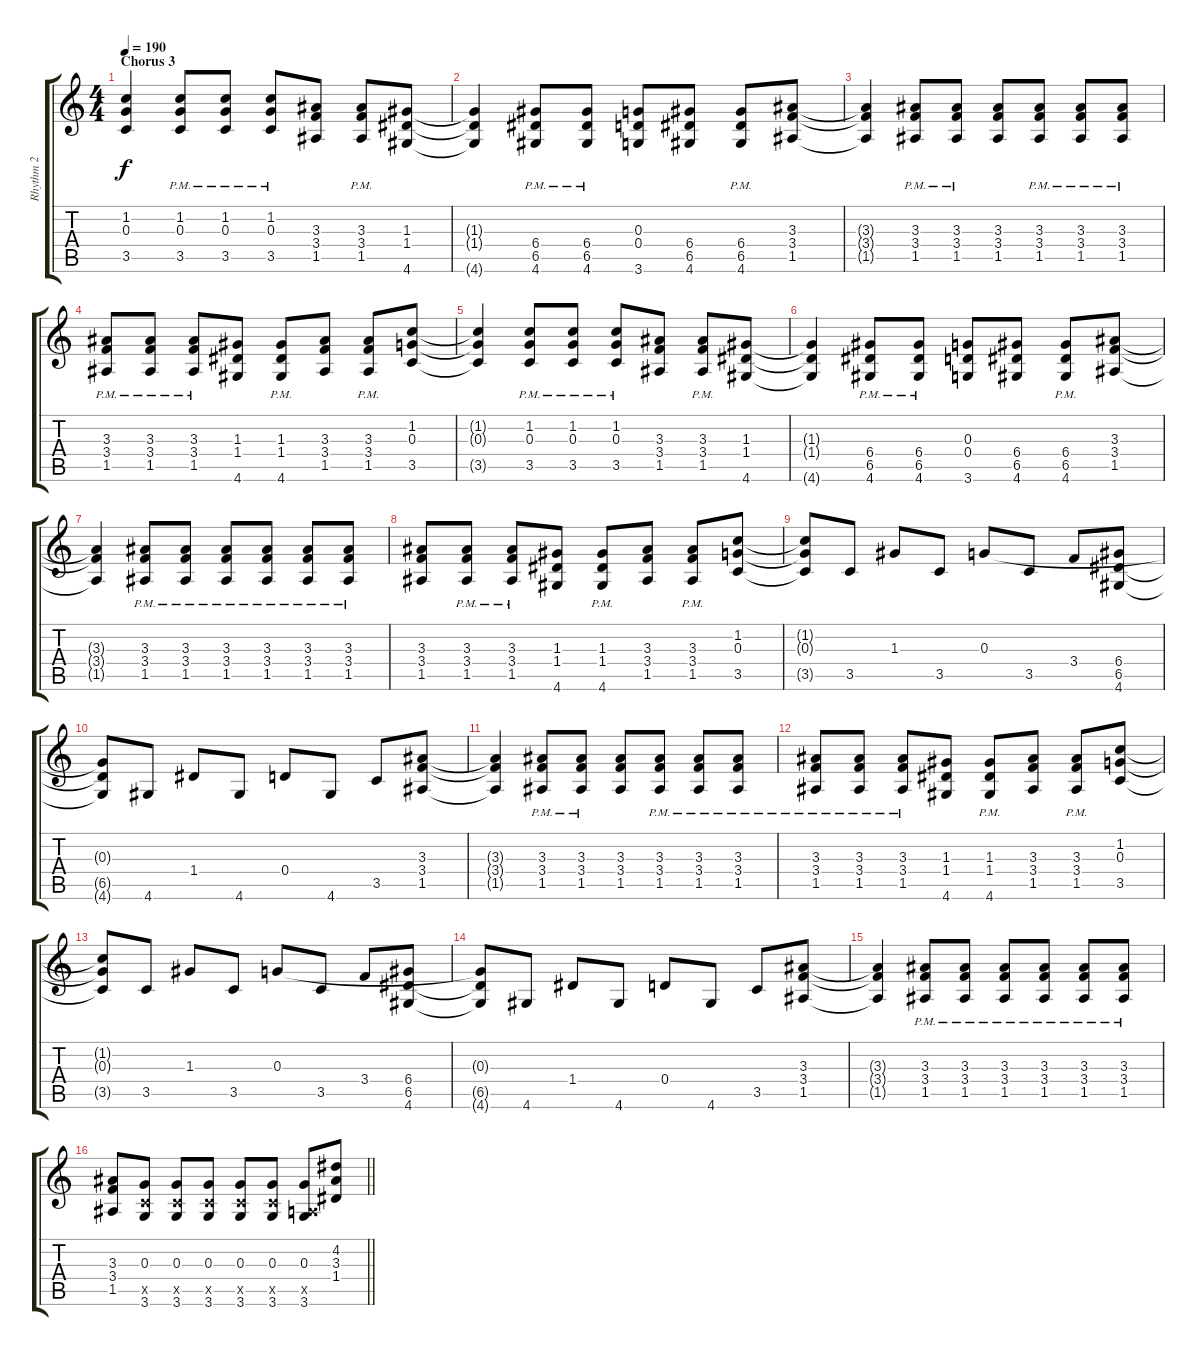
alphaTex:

\track ("Rhythm 2" "Rhythm 2") {instrument overdrivenguitar}
\staff {score tabs}
\tuning (E4 B3 G3 D3 A2 E2) {hide}
\ts (4 4)
\section ("" "Chorus 3")
\tempo 190
\clef g2
\ks c
(1.2{t} 0.3{t} 3.5{t}).4{dy f} (1.2{pm} 0.3{pm} 3.5{pm}).8 (1.2{pm} 0.3{pm} 3.5{pm}).8 (1.2{pm} 0.3{pm} 3.5{pm}).8 (3.3 3.4 1.5).8 (3.3{pm} 3.4{pm} 1.5{pm}).8 (1.3 1.4 4.6).8 |
(1.3{t} 1.4{t} 4.6{t}).4 (6.4{pm} 6.5{pm} 4.6{pm}).8 (6.4{pm} 6.5{pm} 4.6{pm}).8 (0.3 0.4 3.6).8 (6.4 6.5 4.6).8 (6.4{pm} 6.5{pm} 4.6{pm}).8 (3.3 3.4 1.5).8 |
(3.3{t} 3.4{t} 1.5{t}).4 (3.3{pm} 3.4{pm} 1.5{pm}).8 (3.3{pm} 3.4{pm} 1.5{pm}).8 (3.3 3.4 1.5).8 (3.3{pm} 3.4{pm} 1.5{pm}).8 (3.3{pm} 3.4{pm} 1.5{pm}).8 (3.3{pm} 3.4{pm} 1.5{pm}).8 |
(3.3{pm} 3.4{pm} 1.5{pm}).8 (3.3{pm} 3.4{pm} 1.5{pm}).8 (3.3{pm} 3.4{pm} 1.5{pm}).8 (1.3 1.4 4.6).8 (1.3{pm} 1.4{pm} 4.6{pm}).8 (3.3 3.4 1.5).8 (3.3{pm} 3.4{pm} 1.5{pm}).8 (1.2 0.3 3.5).8 |
(1.2{t} 0.3{t} 3.5{t}).4 (1.2{pm} 0.3{pm} 3.5{pm}).8 (1.2{pm} 0.3{pm} 3.5{pm}).8 (1.2{pm} 0.3{pm} 3.5{pm}).8 (3.3 3.4 1.5).8 (3.3{pm} 3.4{pm} 1.5{pm}).8 (1.3 1.4 4.6).8 |
(1.3{t} 1.4{t} 4.6{t}).4 (6.4{pm} 6.5{pm} 4.6{pm}).8 (6.4{pm} 6.5{pm} 4.6{pm}).8 (0.3 0.4 3.6).8 (6.4 6.5 4.6).8 (6.4{pm} 6.5{pm} 4.6{pm}).8 (3.3 3.4 1.5).8 |
(3.3{t} 3.4{t} 1.5{t}).4 (3.3{pm} 3.4{pm} 1.5{pm}).8 (3.3{pm} 3.4{pm} 1.5{pm}).8 (3.3{pm} 3.4{pm} 1.5{pm}).8 (3.3{pm} 3.4{pm} 1.5{pm}).8 (3.3{pm} 3.4{pm} 1.5{pm}).8 (3.3{pm} 3.4{pm} 1.5{pm}).8 |
(3.3 3.4 1.5).8 (3.3{pm} 3.4{pm} 1.5{pm}).8 (3.3{pm} 3.4{pm} 1.5{pm}).8 (1.3 1.4 4.6).8 (1.3{pm} 1.4{pm} 4.6{pm}).8 (3.3 3.4 1.5).8 (3.3{pm} 3.4{pm} 1.5{pm}).8 (1.2 0.3 3.5).8 |
(1.2{t} 0.3{t} 3.5{t}).8 3.5.8 1.3.8 3.5.8 0.3.8 3.5.8 3.4.8 (6.4 6.5 4.6).8 |
(0.3{t} 6.5{t} 4.6{t}).8 4.6.8 1.4.8 4.6.8 0.4.8 4.6.8 3.5.8 (3.3 3.4 1.5).8 |
(3.3{t} 3.4{t} 1.5{t}).4 (3.3{pm} 3.4{pm} 1.5{pm}).8 (3.3{pm} 3.4{pm} 1.5{pm}).8 (3.3 3.4 1.5).8 (3.3{pm} 3.4{pm} 1.5{pm}).8 (3.3{pm} 3.4{pm} 1.5{pm}).8 (3.3{pm} 3.4{pm} 1.5{pm}).8 |
(3.3{pm} 3.4{pm} 1.5{pm}).8 (3.3{pm} 3.4{pm} 1.5{pm}).8 (3.3{pm} 3.4{pm} 1.5{pm}).8 (1.3 1.4 4.6).8 (1.3{pm} 1.4{pm} 4.6{pm}).8 (3.3 3.4 1.5).8 (3.3{pm} 3.4{pm} 1.5{pm}).8 (1.2 0.3 3.5).8 |
(1.2{t} 0.3{t} 3.5{t}).8 3.5.8 1.3.8 3.5.8 0.3.8 3.5.8 3.4.8 (6.4 6.5 4.6).8 |
(0.3{t} 6.5{t} 4.6{t}).8 4.6.8 1.4.8 4.6.8 0.4.8 4.6.8 3.5.8 (3.3 3.4 1.5).8 |
(3.3{t} 3.4{t} 1.5{t}).4 (3.3{pm} 3.4{pm} 1.5{pm}).8 (3.3{pm} 3.4{pm} 1.5{pm}).8 (3.3{pm} 3.4{pm} 1.5{pm}).8 (3.3{pm} 3.4{pm} 1.5{pm}).8 (3.3{pm} 3.4{pm} 1.5{pm}).8 (3.3{pm} 3.4{pm} 1.5{pm}).8 |
\barLineRight lightlight
(3.3 3.4 1.5).8 (0.3 3.5{x} 3.6).8 (0.3 3.5{x} 3.6).8 (0.3 3.5{x} 3.6).8 (0.3 3.5{x} 3.6).8 (0.3 3.5{x} 3.6).8 (0.3 0.5{x} 3.6).8 (4.2 3.3 1.4).8
